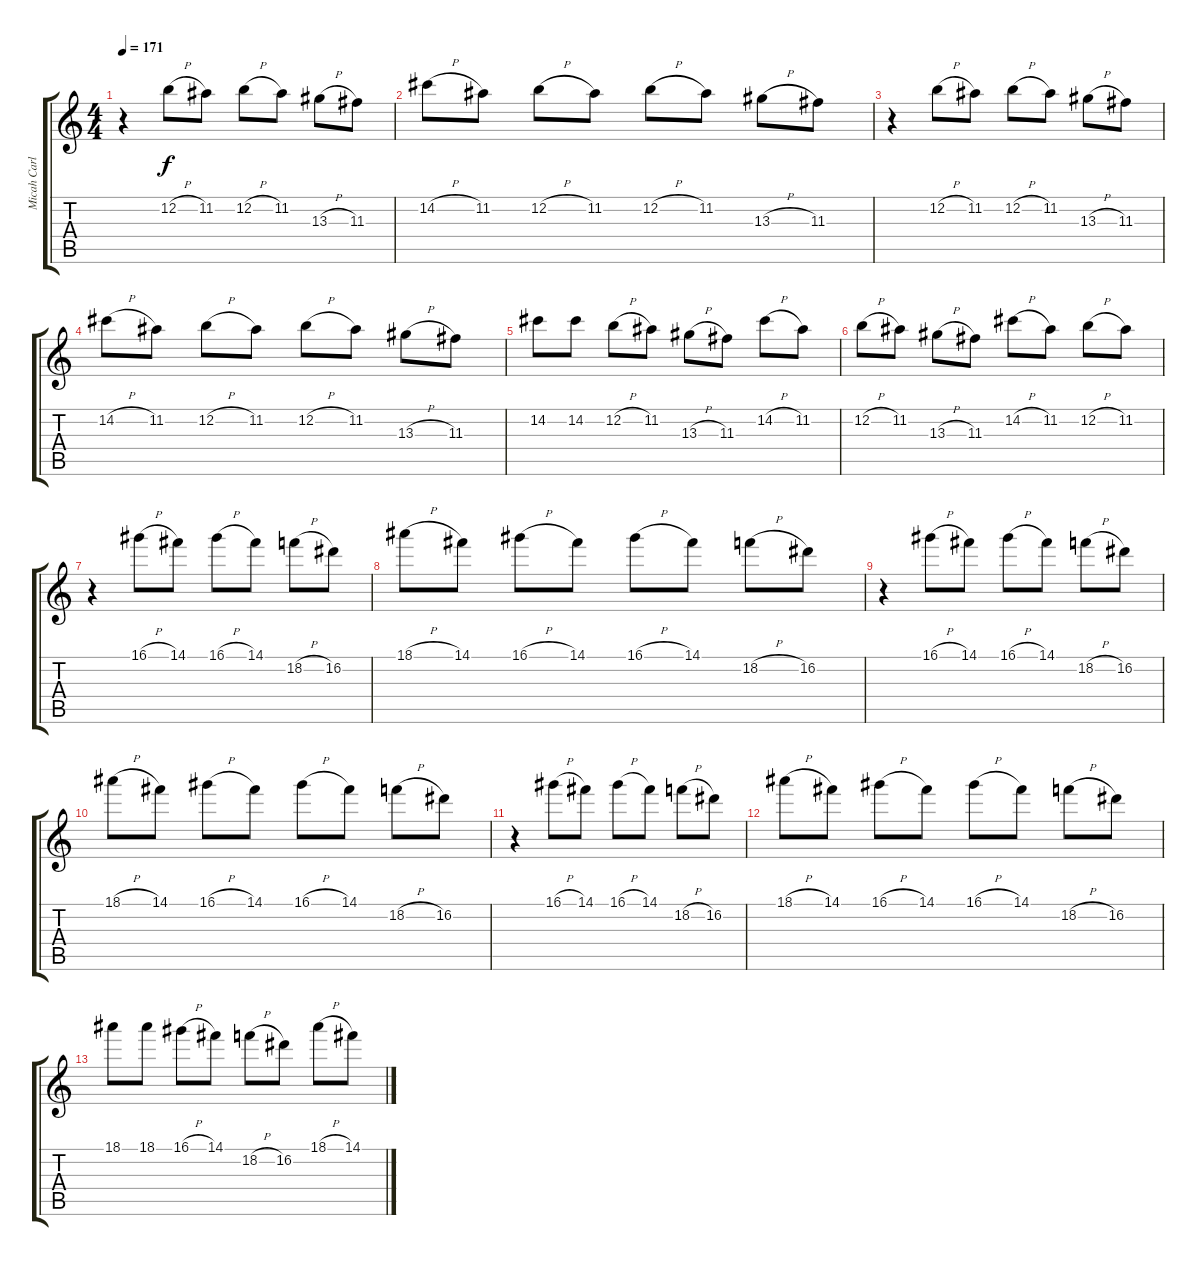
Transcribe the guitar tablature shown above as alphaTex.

\track ("Micah Carli (Guitar)" "Micah Carl") {instrument distortionguitar}
\staff {score tabs}
\tuning (E4 B3 G3 D3 A2 E2) {hide}
\ts (4 4)
\tempo 171
\clef g2
\ks c
r.4{dy f volume 8} 12.2{h}.8 11.2.8 12.2{h}.8 11.2.8 13.3{h}.8 11.3.8 |
14.2{h}.8 11.2.8 12.2{h}.8 11.2.8 12.2{h}.8 11.2.8 13.3{h}.8 11.3.8 |
r.4{volume 3} 12.2{h}.8 11.2.8 12.2{h}.8 11.2.8 13.3{h}.8 11.3.8 |
14.2{h}.8 11.2.8 12.2{h}.8 11.2.8 12.2{h}.8 11.2.8 13.3{h}.8 11.3.8 |
14.2.8{volume 1} 14.2.8 12.2{h}.8 11.2.8 13.3{h}.8 11.3.8 14.2{h}.8 11.2.8 |
12.2{h}.8 11.2.8 13.3{h}.8 11.3.8 14.2{h}.8 11.2.8 12.2{h}.8 11.2.8 |
r.4 16.1{h}.8 14.1.8 16.1{h}.8 14.1.8 18.2{h}.8 16.2.8 |
18.1{h}.8 14.1.8 16.1{h}.8 14.1.8 16.1{h}.8 14.1.8 18.2{h}.8 16.2.8 |
r.4{volume 0} 16.1{h}.8 14.1.8 16.1{h}.8 14.1.8 18.2{h}.8 16.2.8 |
18.1{h}.8 14.1.8 16.1{h}.8 14.1.8 16.1{h}.8 14.1.8 18.2{h}.8 16.2.8 |
r.4 16.1{h}.8 14.1.8 16.1{h}.8 14.1.8 18.2{h}.8 16.2.8 |
18.1{h}.8 14.1.8 16.1{h}.8 14.1.8 16.1{h}.8 14.1.8 18.2{h}.8 16.2.8 |
18.1.8 18.1.8 16.1{h}.8 14.1.8 18.2{h}.8 16.2.8 18.1{h}.8 14.1.8
